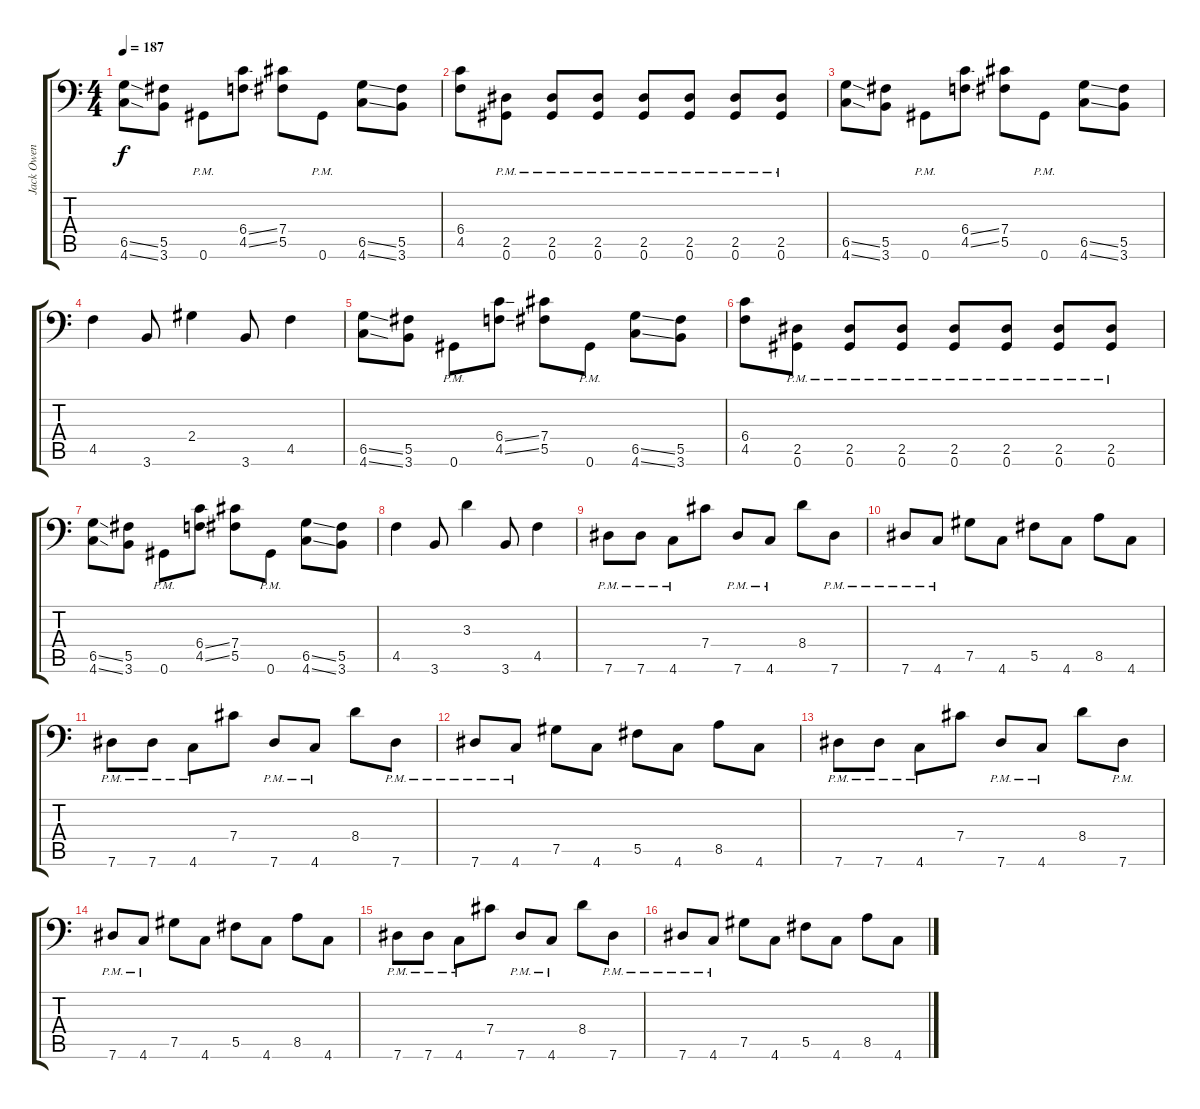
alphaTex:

\track ("Jack Owen - Guitar" "Jack Owen ") {instrument distortionguitar}
\staff {score tabs}
\tuning (Ab3 Eb3 B2 Gb2 Db2 Ab1) {hide}
\ts (4 4)
\tempo 187
\clef f4
\ks c
(6.5{ss} 4.6{ss}).8{dy f} (5.5 3.6).8 0.6{pm}.8 (6.4{ss} 4.5{ss}).8 (7.4 5.5).8 0.6{pm}.8 (6.5{ss} 4.6{ss}).8 (5.5 3.6).8 |
(6.4 4.5).8 (2.5{pm} 0.6{pm}).8 (2.5{pm} 0.6{pm}).8 (2.5{pm} 0.6{pm}).8 (2.5{pm} 0.6{pm}).8 (2.5{pm} 0.6{pm}).8 (2.5{pm} 0.6{pm}).8 (2.5{pm} 0.6{pm}).8 |
(6.5{ss} 4.6{ss}).8 (5.5 3.6).8 0.6{pm}.8 (6.4{ss} 4.5{ss}).8 (7.4 5.5).8 0.6{pm}.8 (6.5{ss} 4.6{ss}).8 (5.5 3.6).8 |
4.5.4 3.6.8 2.4.4 3.6.8 4.5.4 |
(6.5{ss} 4.6{ss}).8 (5.5 3.6).8 0.6{pm}.8 (6.4{ss} 4.5{ss}).8 (7.4 5.5).8 0.6{pm}.8 (6.5{ss} 4.6{ss}).8 (5.5 3.6).8 |
(6.4 4.5).8 (2.5{pm} 0.6{pm}).8 (2.5{pm} 0.6{pm}).8 (2.5{pm} 0.6{pm}).8 (2.5{pm} 0.6{pm}).8 (2.5{pm} 0.6{pm}).8 (2.5{pm} 0.6{pm}).8 (2.5{pm} 0.6{pm}).8 |
(6.5{ss} 4.6{ss}).8 (5.5 3.6).8 0.6{pm}.8 (6.4{ss} 4.5{ss}).8 (7.4 5.5).8 0.6{pm}.8 (6.5{ss} 4.6{ss}).8 (5.5 3.6).8 |
4.5.4 3.6.8 3.3.4 3.6.8 4.5.4 |
7.6{pm}.8 7.6{pm}.8 4.6{pm}.8 7.4.8 7.6{pm}.8 4.6{pm}.8 8.4.8 7.6{pm}.8 |
7.6{pm}.8 4.6{pm}.8 7.5.8 4.6.8 5.5.8 4.6.8 8.5.8 4.6.8 |
7.6{pm}.8 7.6{pm}.8 4.6{pm}.8 7.4.8 7.6{pm}.8 4.6{pm}.8 8.4.8 7.6{pm}.8 |
7.6{pm}.8 4.6{pm}.8 7.5.8 4.6.8 5.5.8 4.6.8 8.5.8 4.6.8 |
7.6{pm}.8 7.6{pm}.8 4.6{pm}.8 7.4.8 7.6{pm}.8 4.6{pm}.8 8.4.8 7.6{pm}.8 |
7.6{pm}.8 4.6{pm}.8 7.5.8 4.6.8 5.5.8 4.6.8 8.5.8 4.6.8 |
7.6{pm}.8 7.6{pm}.8 4.6{pm}.8 7.4.8 7.6{pm}.8 4.6{pm}.8 8.4.8 7.6{pm}.8 |
7.6{pm}.8 4.6{pm}.8 7.5.8 4.6.8 5.5.8 4.6.8 8.5.8 4.6.8
